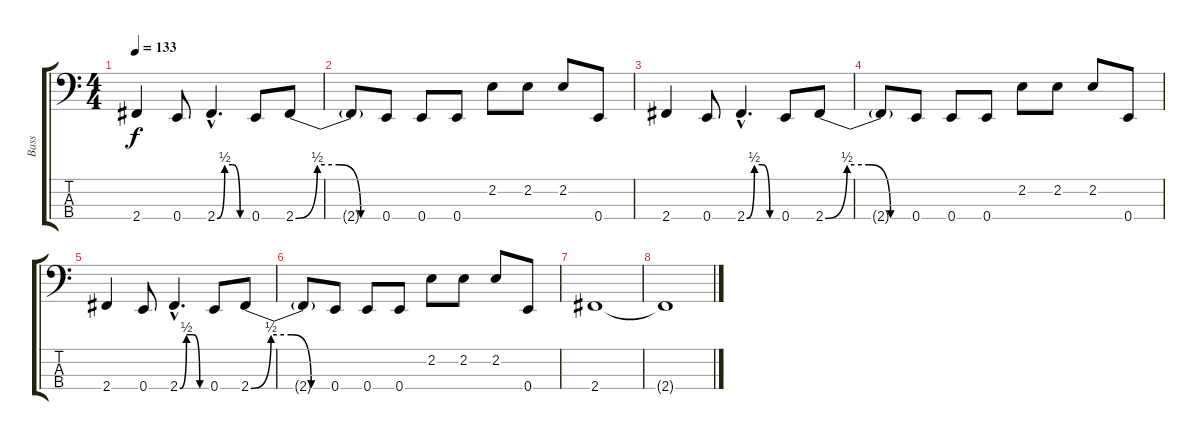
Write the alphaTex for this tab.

\track ("Bass" "Bass") {instrument electricbasspick}
\staff {score tabs}
\tuning (G2 D2 A1 E1) {hide}
\ts (4 4)
\tempo 133
\clef f4
\ks c
2.4.4{dy f} 0.4.8 2.4{be (custom 0 0 15 2 30 2 45 0 60 0) hac}.4{d} 0.4.8 2.4{be (custom 0 0 15 2 30 2 45 0 60 0)}.8 |
2.4{t}.8 0.4.8 0.4.8 0.4.8 2.2.8 2.2.8 2.2.8 0.4.8 |
2.4.4 0.4.8 2.4{be (custom 0 0 15 2 30 2 45 0 60 0) hac}.4{d} 0.4.8 2.4{be (custom 0 0 15 2 30 2 45 0 60 0)}.8 |
2.4{t}.8 0.4.8 0.4.8 0.4.8 2.2.8 2.2.8 2.2.8 0.4.8 |
2.4.4 0.4.8 2.4{be (custom 0 0 15 2 30 2 45 0 60 0) hac}.4{d} 0.4.8 2.4{be (custom 0 0 15 2 30 2 45 0 60 0)}.8 |
2.4{t}.8 0.4.8 0.4.8 0.4.8 2.2.8 2.2.8 2.2.8 0.4.8 |
2.4.1 |
2.4{t}.1
